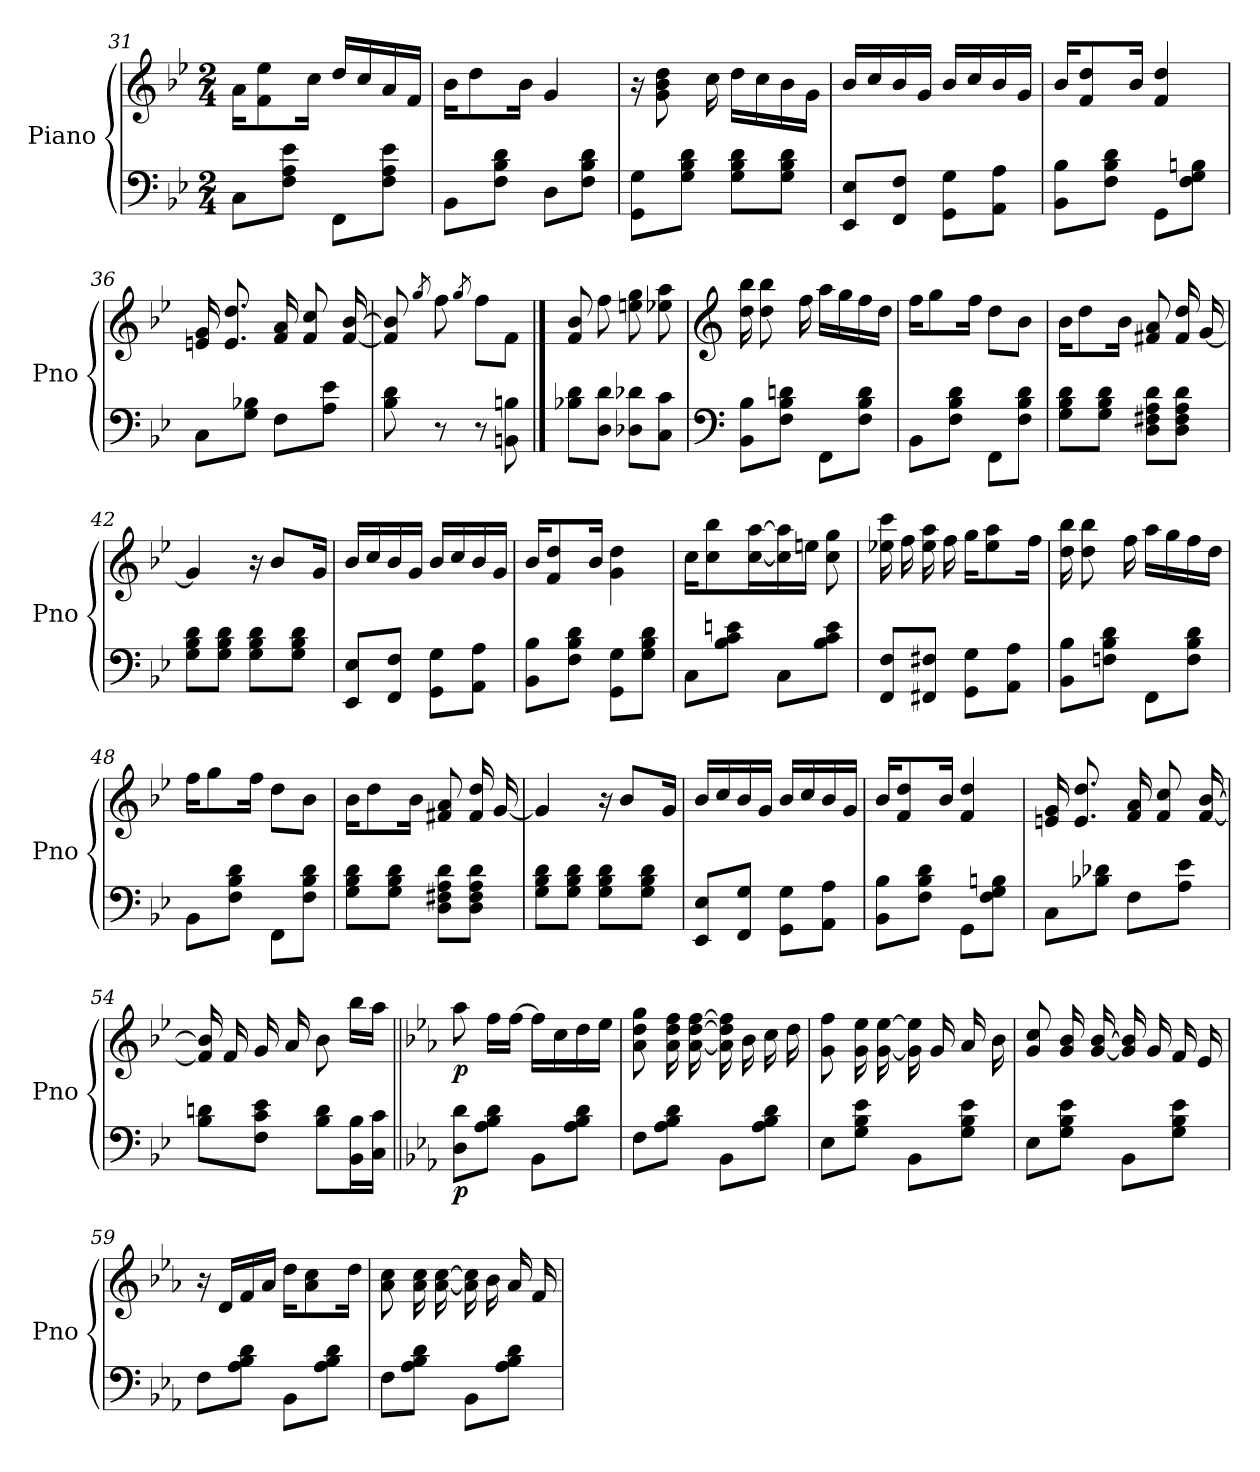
**kern	**dynam	**kern	**dynam
*part2	*part2	*part1	*part1
*staff2	*staff2	*staff1	*staff1
*I"Piano	*	*I"Piano	*
*I'Pno	*	*I'Pno	*
*clefF4	*	*clefG2	*
*k[b-e-]	*	*k[b-e-]	*
*M2/4	*	*M2/4	*
=31	=31	=31	=31
8C\L	.	16a\KL	.
.	.	8f\ 8ee-\	.
8F\ 8A\ 8e-\J	.	.	.
.	.	16cc\Jk	.
8FF\L	.	16dd/LL	.
.	.	16cc/	.
8F\ 8A\ 8e-\J	.	16a/	.
.	.	16f/JJ	.
=32	=32	=32	=32
8BB-\L	.	16b-\KL	.
.	.	8dd\	.
8F\ 8B-\ 8d\J	.	.	.
.	.	16b-\Jk	.
8D\L	.	4g/	.
8F\ 8B-\ 8d\J	.	.	.
=33	=33	=33	=33
8GG\ 8G\L	.	16r	.
.	.	8g\ 8b-\ 8dd\	.
8G\ 8B-\ 8d\J	.	.	.
.	.	16cc\	.
8G\ 8B-\ 8d\L	.	16dd\LL	.
.	.	16cc\	.
8G\ 8B-\ 8d\J	.	16b-\	.
.	.	16g\JJ	.
=34	=34	=34	=34
8EE-/ 8E-/L	.	16b-/LL	.
.	.	16cc/	.
8FF/ 8F/J	.	16b-/	.
.	.	16g/JJ	.
8GG\ 8G\L	.	16b-/LL	.
.	.	16cc/	.
8AA\ 8A\J	.	16b-/	.
.	.	16g/JJ	.
!!LO:PB:g=z
=35	=35	=35	=35
8BB-\ 8B-\L	.	16b-/KL	.
.	.	8f/ 8dd/	.
8F\ 8B-\ 8d\J	.	.	.
.	.	16b-/Jk	.
8GG\L	.	4f/ 4dd/	.
8F\ 8G\ 8Bn\J	.	.	.
=36	=36	=36	=36
8C\L	.	16en/ 16g/	.
.	.	8.e/ 8.dd/	.
8G\ 8B-X\J	.	.	.
8F\L	.	16f/ 16a/	.
.	.	8f/ 8cc/	.
8A\ 8e-\J	.	.	.
.	.	[16f/ [16b-/	.
=37	=37	=37	=37
8B-\ 8d\	.	8f/] 8b-/]	.
.	.	8qgg/	.
8r	.	8ff\	.
.	.	8qgg/	.
8r	.	8ff\L	.
8BBn\ 8Bn\	.	8f\J	.
==38	==38	==38	==38
8B-X\ 8d\L	.	8f/ 8b-/	.
8D\ 8d\J	.	8ff\	.
8D-X\ 8d-X\L	.	8een\ 8gg\	.
8C\ 8c\J	.	8ee-X\ 8aa\	.
=39	=39	=39	=39
*clefF4	*	*clefG2	*
8BB-\ 8B-\L	.	16dd\ 16bb-\	.
.	.	8dd\ 8bb-\	.
8F\ 8B-\ 8dn\J	.	.	.
.	.	16ff\	.
8FF\L	.	16aa\LL	.
.	.	16gg\	.
8F\ 8B-\ 8d\J	.	16ff\	.
.	.	16dd\JJ	.
=40	=40	=40	=40
8BB-\L	.	16ff\KL	.
.	.	8gg\	.
8F\ 8B-\ 8d\J	.	.	.
.	.	16ff\Jk	.
8FF\L	.	8dd\L	.
8F\ 8B-\ 8d\J	.	8b-\J	.
!!LO:LB:g=z
=41	=41	=41	=41
8G\ 8B-\ 8d\L	.	16b-\KL	.
.	.	8dd\	.
8G\ 8B-\ 8d\J	.	.	.
.	.	16b-\Jk	.
8D\ 8F#X\ 8A\ 8d\L	.	8f#X/ 8a/	.
8D\ 8F#\ 8A\ 8d\J	.	16f#/ 16dd/	.
.	.	[16g/	.
=42	=42	=42	=42
8G\ 8B-\ 8d\L	.	4g/]	.
8G\ 8B-\ 8d\J	.	.	.
8G\ 8B-\ 8d\L	.	16r	.
.	.	8b-/L	.
8G\ 8B-\ 8d\J	.	.	.
.	.	16g/Jk	.
=43	=43	=43	=43
8EE-/ 8E-/L	.	16b-/LL	.
.	.	16cc/	.
8FF/ 8F/J	.	16b-/	.
.	.	16g/JJ	.
8GG\ 8G\L	.	16b-/LL	.
.	.	16cc/	.
8AA\ 8A\J	.	16b-/	.
.	.	16g/JJ	.
=44	=44	=44	=44
8BB-\ 8B-\L	.	16b-/KL	.
.	.	8f/ 8dd/	.
8F\ 8B-\ 8d\J	.	.	.
.	.	16b-/Jk	.
8GG\ 8G\L	.	4g\ 4dd\	.
8G\ 8B-\ 8d\J	.	.	.
=45	=45	=45	=45
8C\L	.	16cc\KL	.
.	.	8cc\ 8bb-\	.
8B-\ 8c\ 8en\J	.	.	.
.	.	[16cc\ [16aa\L	.
8C\L	.	16cc\] 16aa\]	.
.	.	16een\JJ	.
8B-\ 8c\ 8e\J	.	8cc\ 8gg\	.
=46	=46	=46	=46
8FF/ 8F/L	.	16ee-X\ 16ccc\	.
.	.	16ff\	.
8FF#X/ 8F#X/J	.	16ee-\ 16aa\	.
.	.	16ff\	.
8GG\ 8G\L	.	16gg\KL	.
.	.	8ee-\ 8aa\	.
8AA\ 8A\J	.	.	.
.	.	16ff\Jk	.
!!LO:LB:g=z
=47	=47	=47	=47
8BB-\ 8B-\L	.	16dd\ 16bb-\	.
.	.	8dd\ 8bb-\	.
8Fn\ 8B-\ 8d\J	.	.	.
.	.	16ff\	.
8FF\L	.	16aa\LL	.
.	.	16gg\	.
8F\ 8B-\ 8d\J	.	16ff\	.
.	.	16dd\JJ	.
=48	=48	=48	=48
8BB-\L	.	16ff\KL	.
.	.	8gg\	.
8F\ 8B-\ 8d\J	.	.	.
.	.	16ff\Jk	.
8FF\L	.	8dd\L	.
8F\ 8B-\ 8d\J	.	8b-\J	.
=49	=49	=49	=49
8G\ 8B-\ 8d\L	.	16b-\KL	.
.	.	8dd\	.
8G\ 8B-\ 8d\J	.	.	.
.	.	16b-\Jk	.
8D\ 8F#X\ 8A\ 8d\L	.	8f#X/ 8a/	.
8D\ 8F#\ 8A\ 8d\J	.	16f#/ 16dd/	.
.	.	[16g/	.
=50	=50	=50	=50
8G\ 8B-\ 8d\L	.	4g/]	.
8G\ 8B-\ 8d\J	.	.	.
8G\ 8B-\ 8d\L	.	16r	.
.	.	8b-/L	.
8G\ 8B-\ 8d\J	.	.	.
.	.	16g/Jk	.
=51	=51	=51	=51
8EE-/ 8E-/L	.	16b-/LL	.
.	.	16cc/	.
8FF/ 8G/J	.	16b-/	.
.	.	16g/JJ	.
8GG\ 8G\L	.	16b-/LL	.
.	.	16cc/	.
8AA\ 8A\J	.	16b-/	.
.	.	16g/JJ	.
=52	=52	=52	=52
8BB-\ 8B-\L	.	16b-/KL	.
.	.	8f/ 8dd/	.
8F\ 8B-\ 8d\J	.	.	.
.	.	16b-/Jk	.
8GG\L	.	4f/ 4dd/	.
8F\ 8G\ 8Bn\J	.	.	.
!!LO:LB:g=z
=53	=53	=53	=53
8C\L	.	16en/ 16g/	.
.	.	8.e/ 8.dd/	.
8B-X\ 8d-X\J	.	.	.
8F\L	.	16f/ 16a/	.
.	.	8f/ 8cc/	.
8A\ 8e-\J	.	.	.
.	.	[16f/ [16b-/	.
=54	=54	=54	=54
8B-\ 8dn\L	.	16f/] 16b-/]	.
.	.	16f/	.
8F\ 8c\ 8e-\J	.	16g/	.
.	.	16a/	.
8B-\ 8d\L	.	8b-\	.
16BB-\ 16B-\L	.	16bb-\LL	.
16C\ 16c\JJ	.	16aa\JJ	.
=55||	=55||	=55||	=55||
*k[b-e-a-]	*	*k[b-e-a-]	*
!	!LO:DY:b	!	!LO:DY:b
8D\ 8d\L	p	8aa-\	p
8A-\ 8B-\ 8d\J	.	16ff\LL	.
.	.	[16ff\JJ	.
8BB-\L	.	16ff\LL]	.
.	.	16cc\	.
8A-\ 8B-\ 8d\J	.	16dd\	.
.	.	16ee-\JJ	.
=56	=56	=56	=56
8F\L	.	8a-\ 8dd\ 8gg\	.
8A-\ 8B-\ 8d\J	.	16a-\ 16dd\ 16ff\	.
.	.	[16a-\ [16dd\ [16ff\	.
8BB-\L	.	16a-\] 16dd\] 16ff\]	.
.	.	16b-\	.
8A-\ 8B-\ 8d\J	.	16cc\	.
.	.	16dd\	.
=57	=57	=57	=57
8E-\L	.	8g\ 8ff\	.
8G\ 8B-\ 8e-\J	.	16g\ 16ee-\	.
.	.	[16g\ [16ee-\	.
8BB-\L	.	16g\] 16ee-\]	.
.	.	16g/	.
8G\ 8B-\ 8e-\J	.	16a-/	.
.	.	16b-\	.
!!LO:LB:g=z
=58	=58	=58	=58
8E-\L	.	8g/ 8cc/	.
8G\ 8B-\ 8e-\J	.	16g/ 16b-/	.
.	.	[16g/ [16b-/	.
8BB-\L	.	16g/] 16b-/]	.
.	.	16g/	.
8G\ 8B-\ 8e-\J	.	16f/	.
.	.	16e-/	.
=59	=59	=59	=59
8F\L	.	16r	.
.	.	16d/LL	.
8A-\ 8B-\ 8d\J	.	16f/	.
.	.	16a-/JJ	.
8BB-\L	.	16dd\KL	.
.	.	8a-\ 8cc\	.
8A-\ 8B-\ 8d\J	.	.	.
.	.	16dd\Jk	.
=60	=60	=60	=60
8F\L	.	8a-\ 8cc\	.
8A-\ 8B-\ 8d\J	.	16a-\ 16cc\	.
.	.	[16a-\ [16cc\	.
8BB-\L	.	16a-\] 16cc\]	.
.	.	16b-\	.
8A-\ 8B-\ 8d\J	.	16a-/	.
.	.	16f/	.
=	=	=	=
*-	*-	*-	*-
